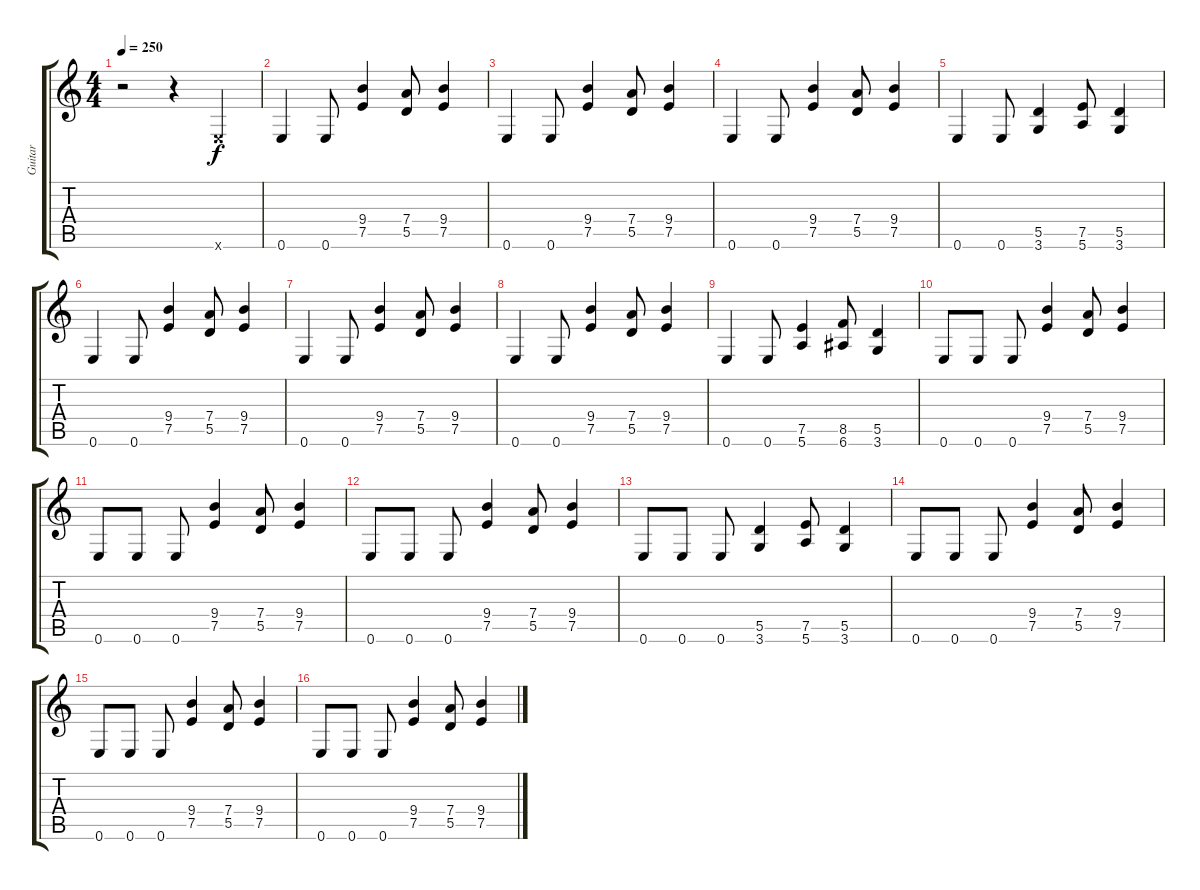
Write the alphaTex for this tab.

\track ("Guitar" "Guitar") {instrument distortionguitar}
\staff {score tabs}
\tuning (E4 B3 G3 D3 A2 E2) {hide}
\ts (4 4)
\tempo 250
\clef g2
\ks c
r.2{dy f instrument distortionguitar} r.4 0.6{x}.4 |
0.6.4 0.6.8 (9.4 7.5).4 (7.4 5.5).8 (9.4 7.5).4 |
0.6.4 0.6.8 (9.4 7.5).4 (7.4 5.5).8 (9.4 7.5).4 |
0.6.4 0.6.8 (9.4 7.5).4 (7.4 5.5).8 (9.4 7.5).4 |
0.6.4 0.6.8 (5.5 3.6).4 (7.5 5.6).8 (5.5 3.6).4 |
0.6.4 0.6.8 (9.4 7.5).4 (7.4 5.5).8 (9.4 7.5).4 |
0.6.4 0.6.8 (9.4 7.5).4 (7.4 5.5).8 (9.4 7.5).4 |
0.6.4 0.6.8 (9.4 7.5).4 (7.4 5.5).8 (9.4 7.5).4 |
0.6.4 0.6.8 (7.5 5.6).4 (8.5 6.6).8 (5.5 3.6).4 |
0.6.8 0.6.8 0.6.8 (9.4 7.5).4 (7.4 5.5).8 (9.4 7.5).4 |
0.6.8 0.6.8 0.6.8 (9.4 7.5).4 (7.4 5.5).8 (9.4 7.5).4 |
0.6.8 0.6.8 0.6.8 (9.4 7.5).4 (7.4 5.5).8 (9.4 7.5).4 |
0.6.8 0.6.8 0.6.8 (5.5 3.6).4 (7.5 5.6).8 (5.5 3.6).4 |
0.6.8 0.6.8 0.6.8 (9.4 7.5).4 (7.4 5.5).8 (9.4 7.5).4 |
0.6.8 0.6.8 0.6.8 (9.4 7.5).4 (7.4 5.5).8 (9.4 7.5).4 |
0.6.8 0.6.8 0.6.8 (9.4 7.5).4 (7.4 5.5).8 (9.4 7.5).4
